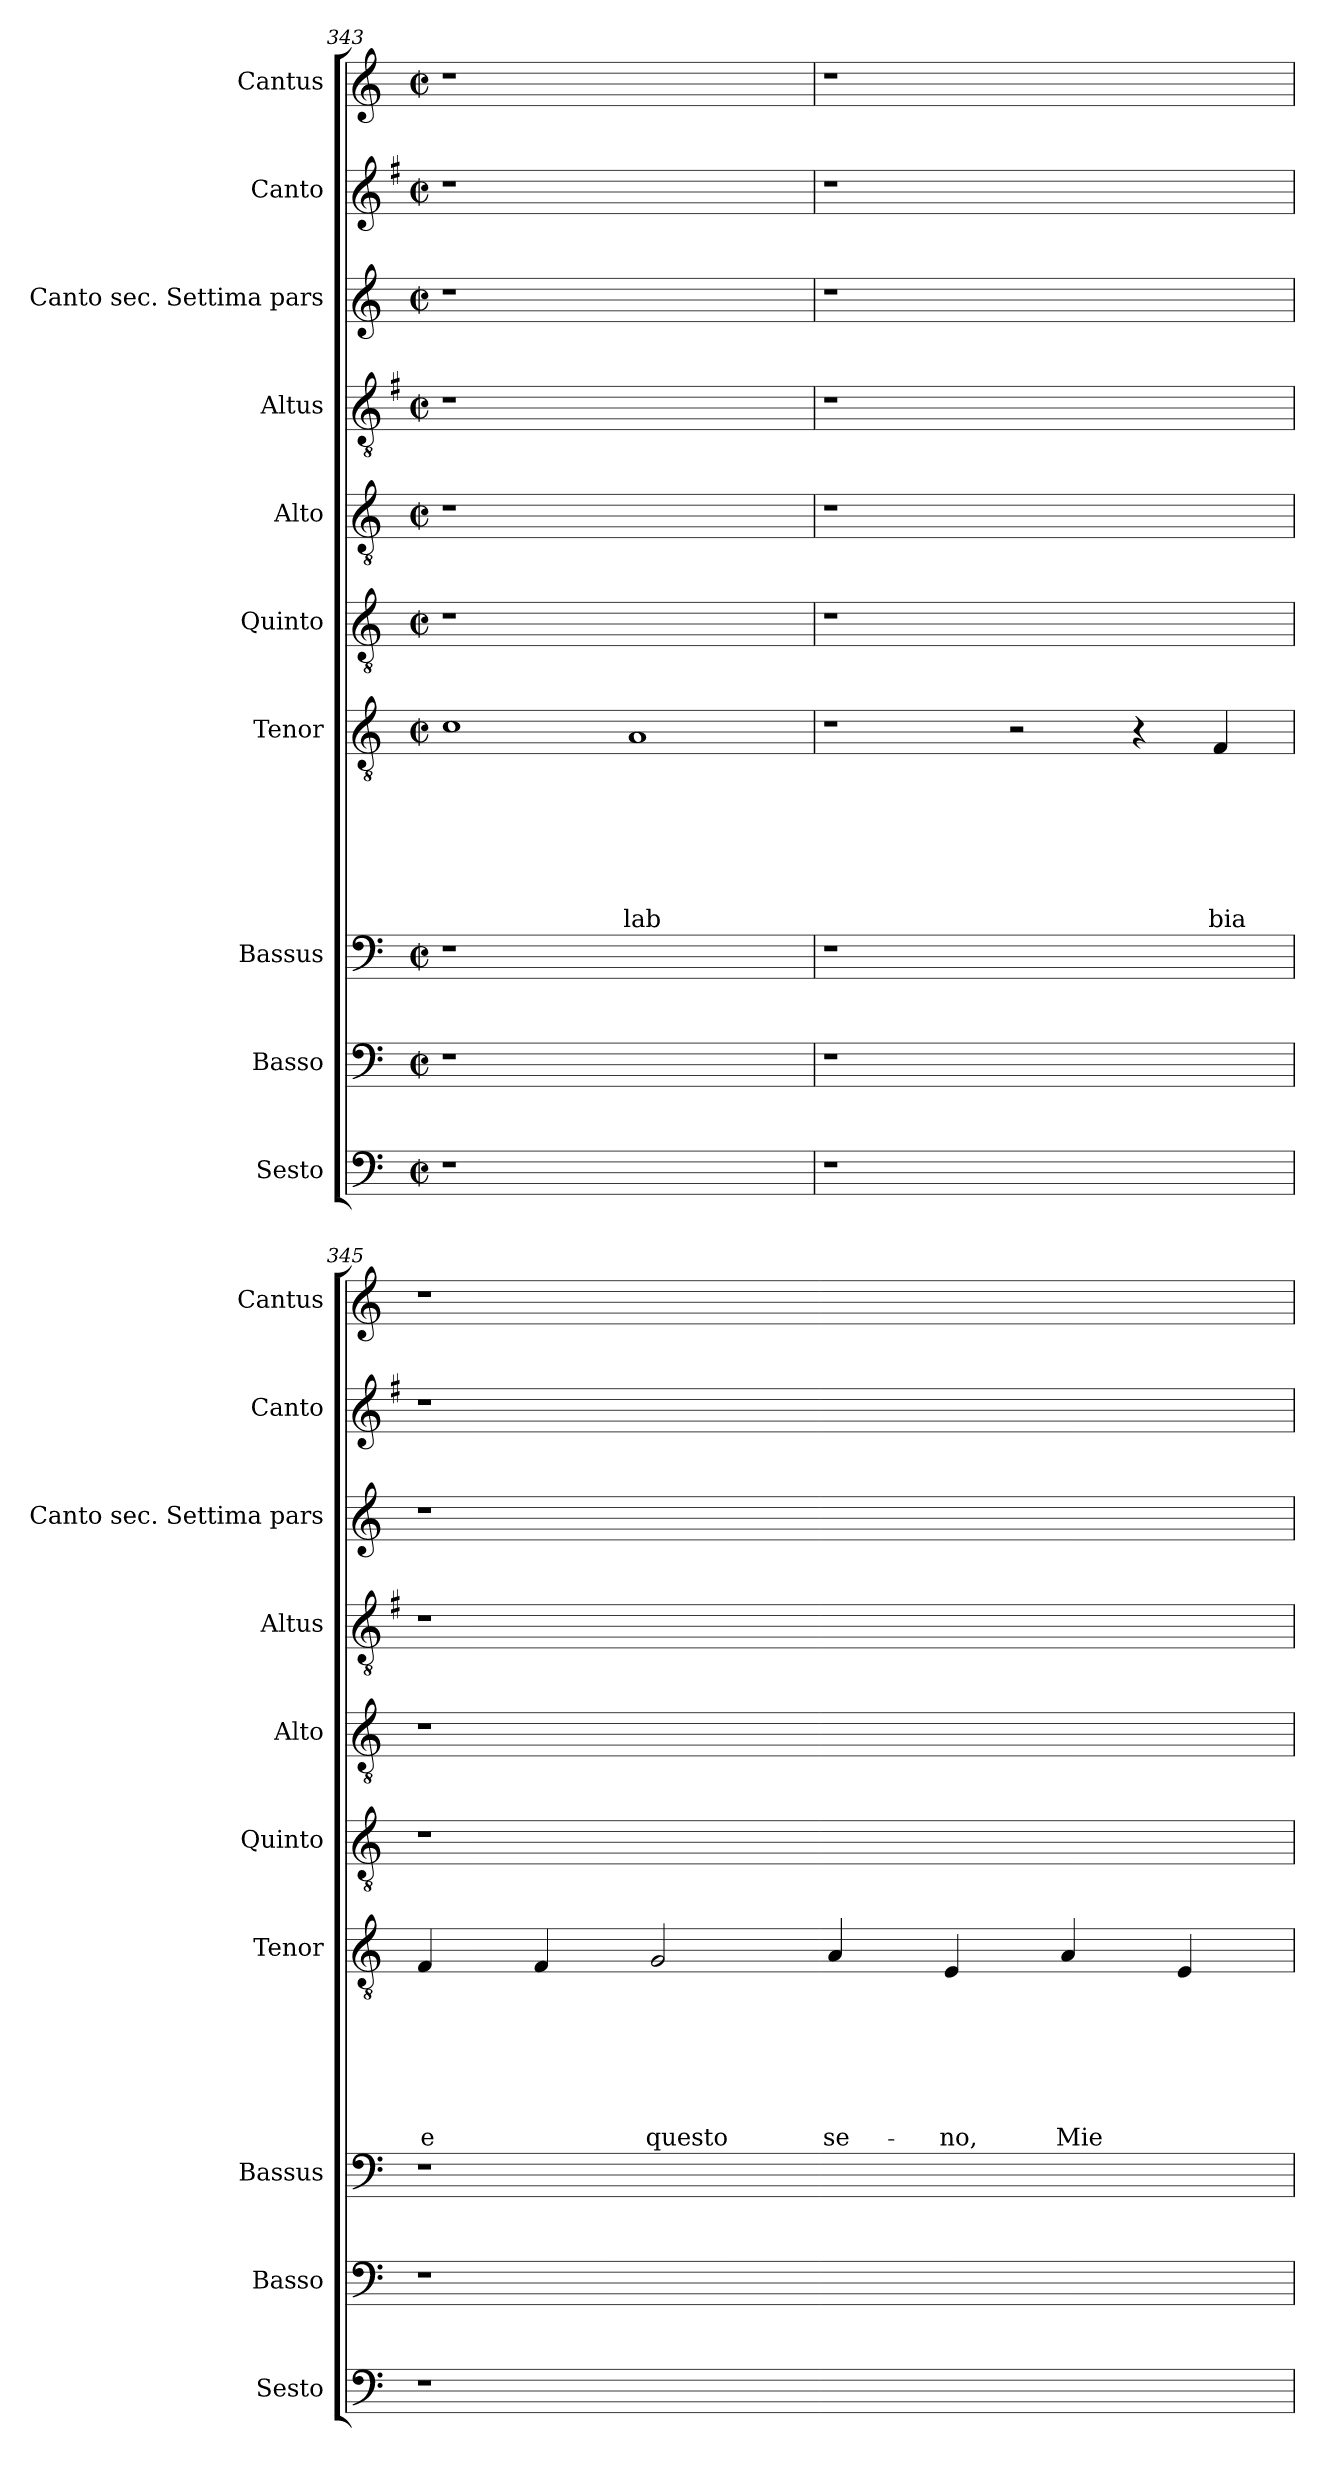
**kern	**kern	**kern	**kern	**text	**text	**text	**text	**text	**text	**text	**kern	**kern	**kern	**kern	**kern	**kern
*part10	*part9	*part8	*part7	*part7	*part7	*part7	*part7	*part7	*part7	*part7	*part6	*part5	*part4	*part3	*part2	*part1
*staff10	*staff9	*staff8	*staff7	*staff7	*staff7	*staff7	*staff7	*staff7	*staff7	*staff7	*staff6	*staff5	*staff4	*staff3	*staff2	*staff1
*I"Sesto	*I"Basso	*I"Bassus	*I"Tenor	*	*	*	*	*	*	*	*I"Quinto	*I"Alto	*I"Altus	*I"Canto sec. Settima pars	*I"Canto	*I"Cantus
*I'Sesto	*I'Basso	*I'Bassus	*I'Tenor	*	*	*	*	*	*	*	*I'Quinto	*I'Alto	*I'Altus	*I'Canto sec. Settima pars	*I'Canto	*I'Cantus
!!LO:LB:g=z
*clefF4	*clefF4	*clefF4	*clefGv2	*	*	*	*	*	*	*	*clefGv2	*clefGv2	*clefGv2	*clefG2	*clefG2	*clefG2
*k[]	*k[]	*k[]	*k[]	*	*	*	*	*	*	*	*k[]	*k[]	*k[f#]	*k[]	*k[f#]	*k[]
*C:	*C:	*C:	*C:	*	*	*	*	*	*	*	*C:	*C:	*G:	*C:	*G:	*C:
*M2/2	*M2/2	*M2/2	*M2/2	*	*	*	*	*	*	*	*M2/2	*M2/2	*M2/2	*M2/2	*M2/2	*M2/2
*met(c|)	*met(c|)	*met(c|)	*met(c|)	*	*	*	*	*	*	*	*met(c|)	*met(c|)	*met(c|)	*met(c|)	*met(c|)	*met(c|)
=343	=343	=343	=343	=343	=343	=343	=343	=343	=343	=343	=343	=343	=343	=343	=343	=343
1r	1r	1r	1c	.	.	.	.	.	.	.	1r	1r	1r	1r	1r	1r
!	!	!	!	!	!	!	!	!	!	!LO:LY:b	!	!	!	!	!	!
1ryy	1ryy	1ryy	1A	.	.	.	.	.	.	lab	1ryy	1ryy	1ryy	1ryy	1ryy	1ryy
=344	=344	=344	=344	=344	=344	=344	=344	=344	=344	=344	=344	=344	=344	=344	=344	=344
1r	1r	1r	1r	.	.	.	.	.	.	.	1r	1r	1r	1r	1r	1r
1ryy	1ryy	1ryy	2r	.	.	.	.	.	.	.	1ryy	1ryy	1ryy	1ryy	1ryy	1ryy
.	.	.	4r	.	.	.	.	.	.	.	.	.	.	.	.	.
!	!	!	!	!	!	!	!	!	!	!LO:LY:b	!	!	!	!	!	!
.	.	.	4F/	.	.	.	.	.	.	bia	.	.	.	.	.	.
=345	=345	=345	=345	=345	=345	=345	=345	=345	=345	=345	=345	=345	=345	=345	=345	=345
!	!	!	!	!	!	!	!	!	!	!LO:LY:b	!	!	!	!	!	!
1r	1r	1r	4F/	.	.	.	.	.	.	e	1r	1r	1r	1r	1r	1r
.	.	.	4F/	.	.	.	.	.	.	.	.	.	.	.	.	.
!	!	!	!	!	!	!	!	!	!	!LO:LY:b	!	!	!	!	!	!
.	.	.	2G/	.	.	.	.	.	.	questo	.	.	.	.	.	.
!	!	!	!	!	!	!	!	!	!	!LO:LY:b	!	!	!	!	!	!
1ryy	1ryy	1ryy	4A/	.	.	.	.	.	.	se-	1ryy	1ryy	1ryy	1ryy	1ryy	1ryy
!	!	!	!	!	!	!	!	!	!	!LO:LY:b	!	!	!	!	!	!
.	.	.	4E/	.	.	.	.	.	.	-no,	.	.	.	.	.	.
!	!	!	!	!	!	!	!	!	!	!LO:LY:b	!	!	!	!	!	!
.	.	.	4A/	.	.	.	.	.	.	Mie	.	.	.	.	.	.
.	.	.	4E/	.	.	.	.	.	.	.	.	.	.	.	.	.
=	=	=	=	=	=	=	=	=	=	=	=	=	=	=	=	=
*-	*-	*-	*-	*-	*-	*-	*-	*-	*-	*-	*-	*-	*-	*-	*-	*-
